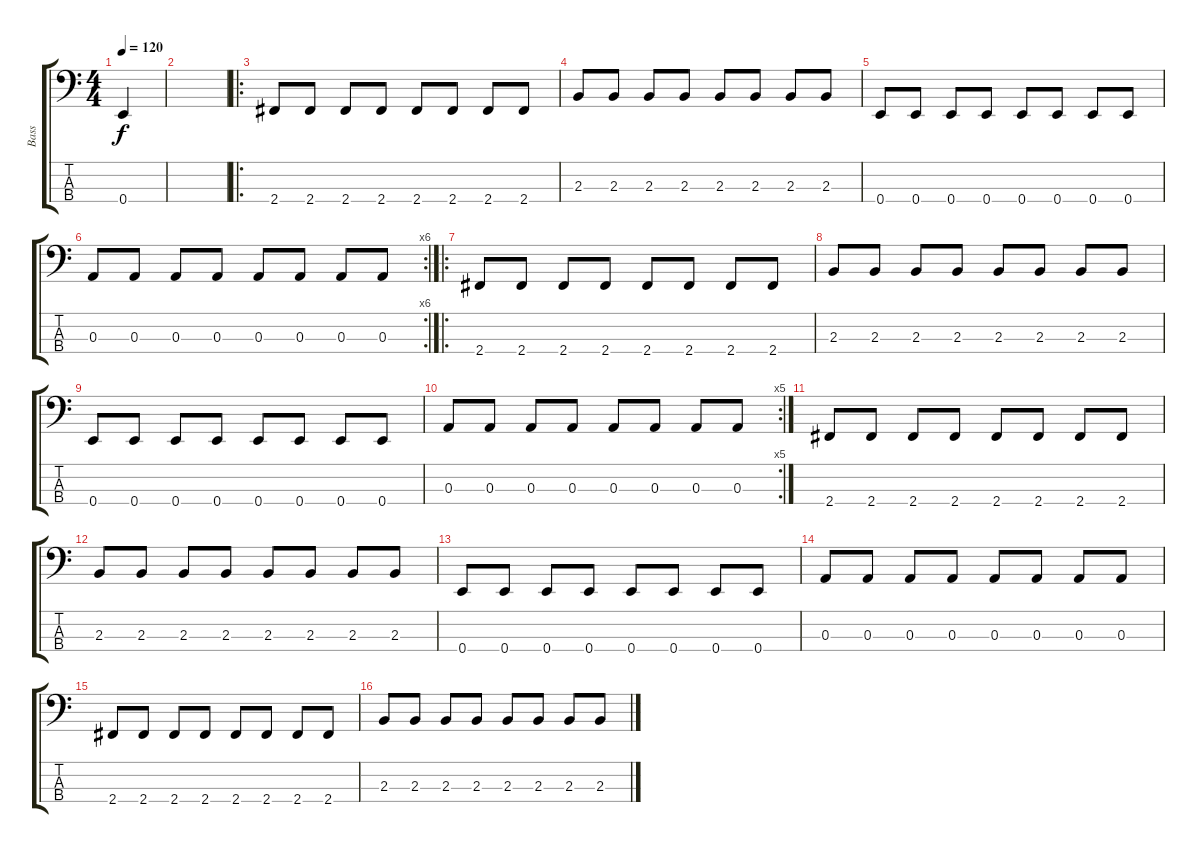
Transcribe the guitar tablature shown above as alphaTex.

\track ("Bass" "Bass") {instrument acousticguitarnylon}
\staff {score tabs}
\tuning (G2 D2 A1 E1) {hide}
\ts (4 4)
\tempo 120
\clef f4
\ks c
0.4.4{dy f} |
|
\ro
2.4.8 2.4.8 2.4.8 2.4.8 2.4.8 2.4.8 2.4.8 2.4.8 |
2.3.8 2.3.8 2.3.8 2.3.8 2.3.8 2.3.8 2.3.8 2.3.8 |
0.4.8 0.4.8 0.4.8 0.4.8 0.4.8 0.4.8 0.4.8 0.4.8 |
\rc 6
0.3.8 0.3.8 0.3.8 0.3.8 0.3.8 0.3.8 0.3.8 0.3.8 |
\ro
2.4.8 2.4.8 2.4.8 2.4.8 2.4.8 2.4.8 2.4.8 2.4.8 |
2.3.8 2.3.8 2.3.8 2.3.8 2.3.8 2.3.8 2.3.8 2.3.8 |
0.4.8 0.4.8 0.4.8 0.4.8 0.4.8 0.4.8 0.4.8 0.4.8 |
\rc 5
0.3.8 0.3.8 0.3.8 0.3.8 0.3.8 0.3.8 0.3.8 0.3.8 |
2.4.8 2.4.8 2.4.8 2.4.8 2.4.8 2.4.8 2.4.8 2.4.8 |
2.3.8 2.3.8 2.3.8 2.3.8 2.3.8 2.3.8 2.3.8 2.3.8 |
0.4.8 0.4.8 0.4.8 0.4.8 0.4.8 0.4.8 0.4.8 0.4.8 |
0.3.8 0.3.8 0.3.8 0.3.8 0.3.8 0.3.8 0.3.8 0.3.8 |
2.4.8 2.4.8 2.4.8 2.4.8 2.4.8 2.4.8 2.4.8 2.4.8 |
2.3.8 2.3.8 2.3.8 2.3.8 2.3.8 2.3.8 2.3.8 2.3.8
